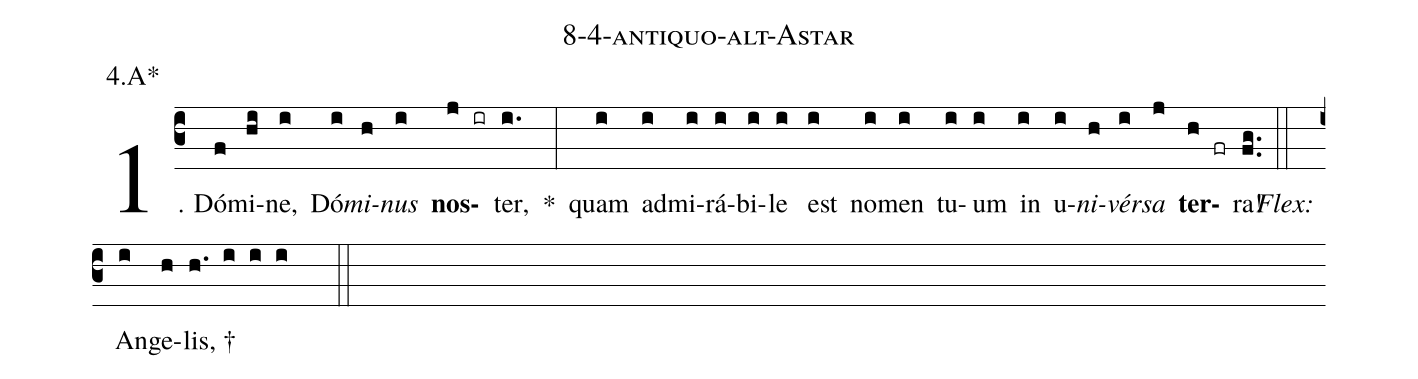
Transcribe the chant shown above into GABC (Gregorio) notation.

name: 8-4-antiquo-alt-Astar;
annotation: 4.A*;
%%
(c3)1. Dó(f)mi(hi)ne,(i) Dó(i)<i>mi</i>(h)<i>nus</i>(i) <b>nos</b>(j ir)ter,(i.) *(:) quam(i) ad(i)mi(i)rá(i)bi(i)le(i) est(i) no(i)men(i) tu(i)um(i) in(i) u(i)<i>ni</i>(h)<i>vér</i>(i)<i>sa</i>(j) <b>ter</b>(h fr)ra!(fg..) (::)
<i>Flex:</i>()  An(i)ge(h)lis, †(h. i i i  ::)
